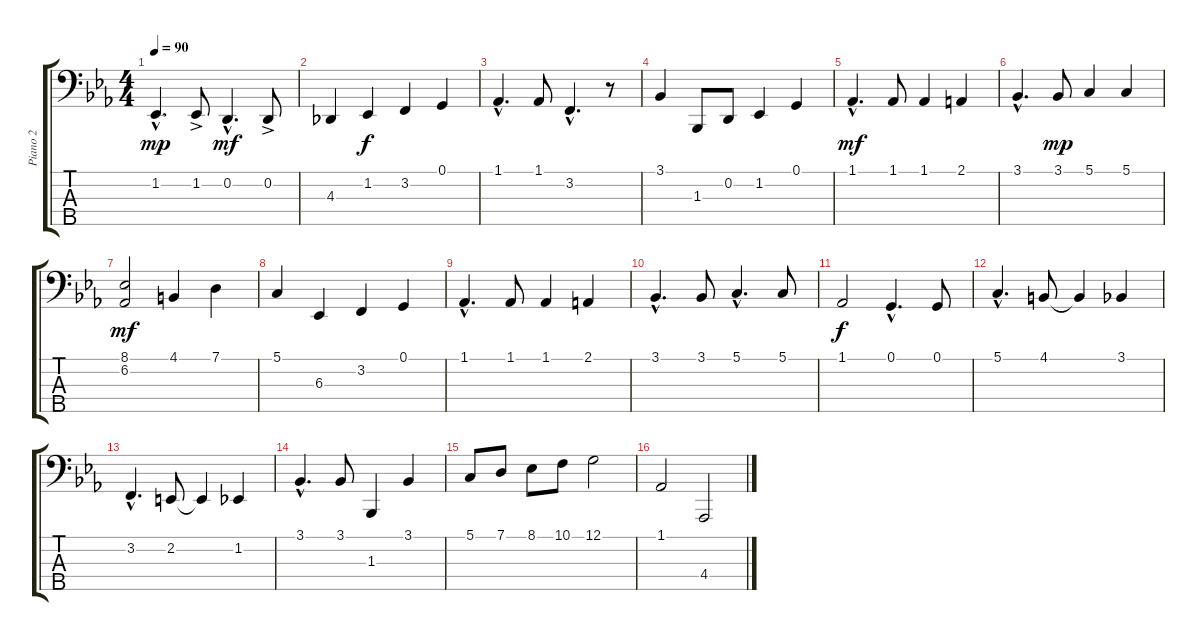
\track ("Piano 2" "Piano 2") {instrument brightacousticpiano}
\staff {score tabs}
\tuning (G2 D2 A1 E1 B0) {hide}
\ts (4 4)
\tempo 90
\clef f4
\ks eb
1.2{hac}.4{d dy mp} 1.2{ac}.8 0.2{hac}.4{d dy mf} 0.2{ac}.8 |
4.3.4 1.2.4{dy f} 3.2.4 0.1.4 |
1.1{hac}.4{d} 1.1.8 3.2{hac}.4{d} r.8 |
3.1.4 1.3.8 0.2.8 1.2.4 0.1.4 |
1.1{hac}.4{d dy mf} 1.1.8 1.1.4 2.1.4 |
3.1{hac}.4{d} 3.1.8{dy mp} 5.1.4 5.1.4 |
(8.1 6.2).2{dy mf} 4.1.4 7.1.4 |
5.1.4 6.3.4 3.2.4 0.1.4 |
1.1{hac}.4{d} 1.1.8 1.1.4 2.1.4 |
3.1{hac}.4{d} 3.1.8 5.1{hac}.4{d} 5.1.8 |
1.1.2{dy f} 0.1{hac}.4{d} 0.1.8 |
5.1{hac}.4{d} 4.1.8 4.1{t}.4 3.1.4 |
3.2{hac}.4{d} 2.2.8 2.2{t}.4 1.2.4 |
3.1{hac}.4{d} 3.1.8 1.3.4 3.1.4 |
5.1.8 7.1.8 8.1.8 10.1.8 12.1.2 |
1.1.2 4.4.2
